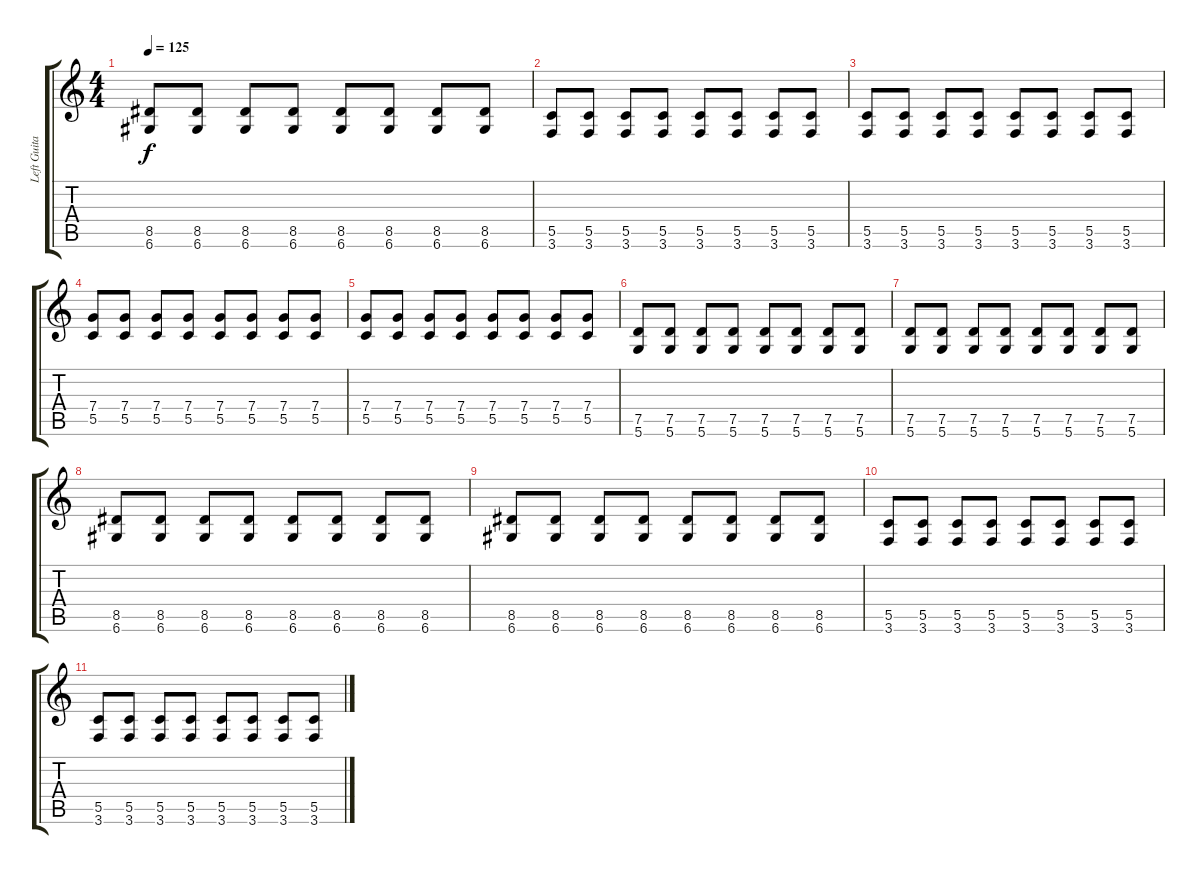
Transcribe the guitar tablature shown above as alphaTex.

\track ("Left Guitar" "Left Guita") {instrument distortionguitar}
\staff {score tabs}
\tuning (D4 A3 F3 C3 G2 D2) {hide}
\ts (4 4)
\tempo 125
\clef g2
\ks c
(8.5 6.6).8{dy f} (8.5 6.6).8 (8.5 6.6).8 (8.5 6.6).8 (8.5 6.6).8 (8.5 6.6).8 (8.5 6.6).8 (8.5 6.6).8 |
(5.5 3.6).8 (5.5 3.6).8 (5.5 3.6).8 (5.5 3.6).8 (5.5 3.6).8 (5.5 3.6).8 (5.5 3.6).8 (5.5 3.6).8 |
(5.5 3.6).8 (5.5 3.6).8 (5.5 3.6).8 (5.5 3.6).8 (5.5 3.6).8 (5.5 3.6).8 (5.5 3.6).8 (5.5 3.6).8 |
(7.4 5.5).8 (7.4 5.5).8 (7.4 5.5).8 (7.4 5.5).8 (7.4 5.5).8 (7.4 5.5).8 (7.4 5.5).8 (7.4 5.5).8 |
(7.4 5.5).8 (7.4 5.5).8 (7.4 5.5).8 (7.4 5.5).8 (7.4 5.5).8 (7.4 5.5).8 (7.4 5.5).8 (7.4 5.5).8 |
(7.5 5.6).8 (7.5 5.6).8 (7.5 5.6).8 (7.5 5.6).8 (7.5 5.6).8 (7.5 5.6).8 (7.5 5.6).8 (7.5 5.6).8 |
(7.5 5.6).8 (7.5 5.6).8 (7.5 5.6).8 (7.5 5.6).8 (7.5 5.6).8 (7.5 5.6).8 (7.5 5.6).8 (7.5 5.6).8 |
(8.5 6.6).8 (8.5 6.6).8 (8.5 6.6).8 (8.5 6.6).8 (8.5 6.6).8 (8.5 6.6).8 (8.5 6.6).8 (8.5 6.6).8 |
(8.5 6.6).8 (8.5 6.6).8 (8.5 6.6).8 (8.5 6.6).8 (8.5 6.6).8 (8.5 6.6).8 (8.5 6.6).8 (8.5 6.6).8 |
(5.5 3.6).8 (5.5 3.6).8 (5.5 3.6).8 (5.5 3.6).8 (5.5 3.6).8 (5.5 3.6).8 (5.5 3.6).8 (5.5 3.6).8 |
(5.5 3.6).8 (5.5 3.6).8 (5.5 3.6).8 (5.5 3.6).8 (5.5 3.6).8 (5.5 3.6).8 (5.5 3.6).8 (5.5 3.6).8
